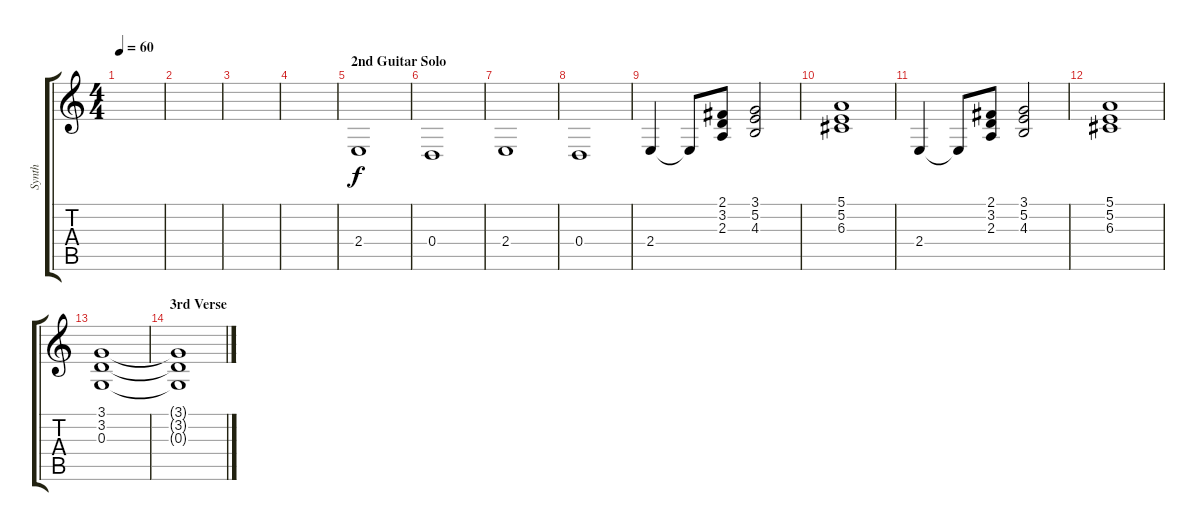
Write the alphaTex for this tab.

\track ("Synth" "Synth") {instrument frenchhorn}
\staff {score tabs}
\tuning (E4 B3 G3 D3 A2 E2) {hide}
\ts (4 4)
\tempo 60
\clef g2
\ks c
|
|
|
|
\section ("" "2nd Guitar Solo")
2.4.1 |
0.4.1 |
2.4.1 |
0.4.1 |
2.4.4 2.4{t}.8 (2.1 3.2 2.3).8 (3.1 5.2 4.3).2 |
(5.1 5.2 6.3).1 |
2.4.4 2.4{t}.8 (2.1 3.2 2.3).8 (3.1 5.2 4.3).2 |
(5.1 5.2 6.3).1 |
(3.1 3.2 0.3).1 |
\section ("" "3rd Verse")
(3.1{t} 3.2{t} 0.3{t}).1
